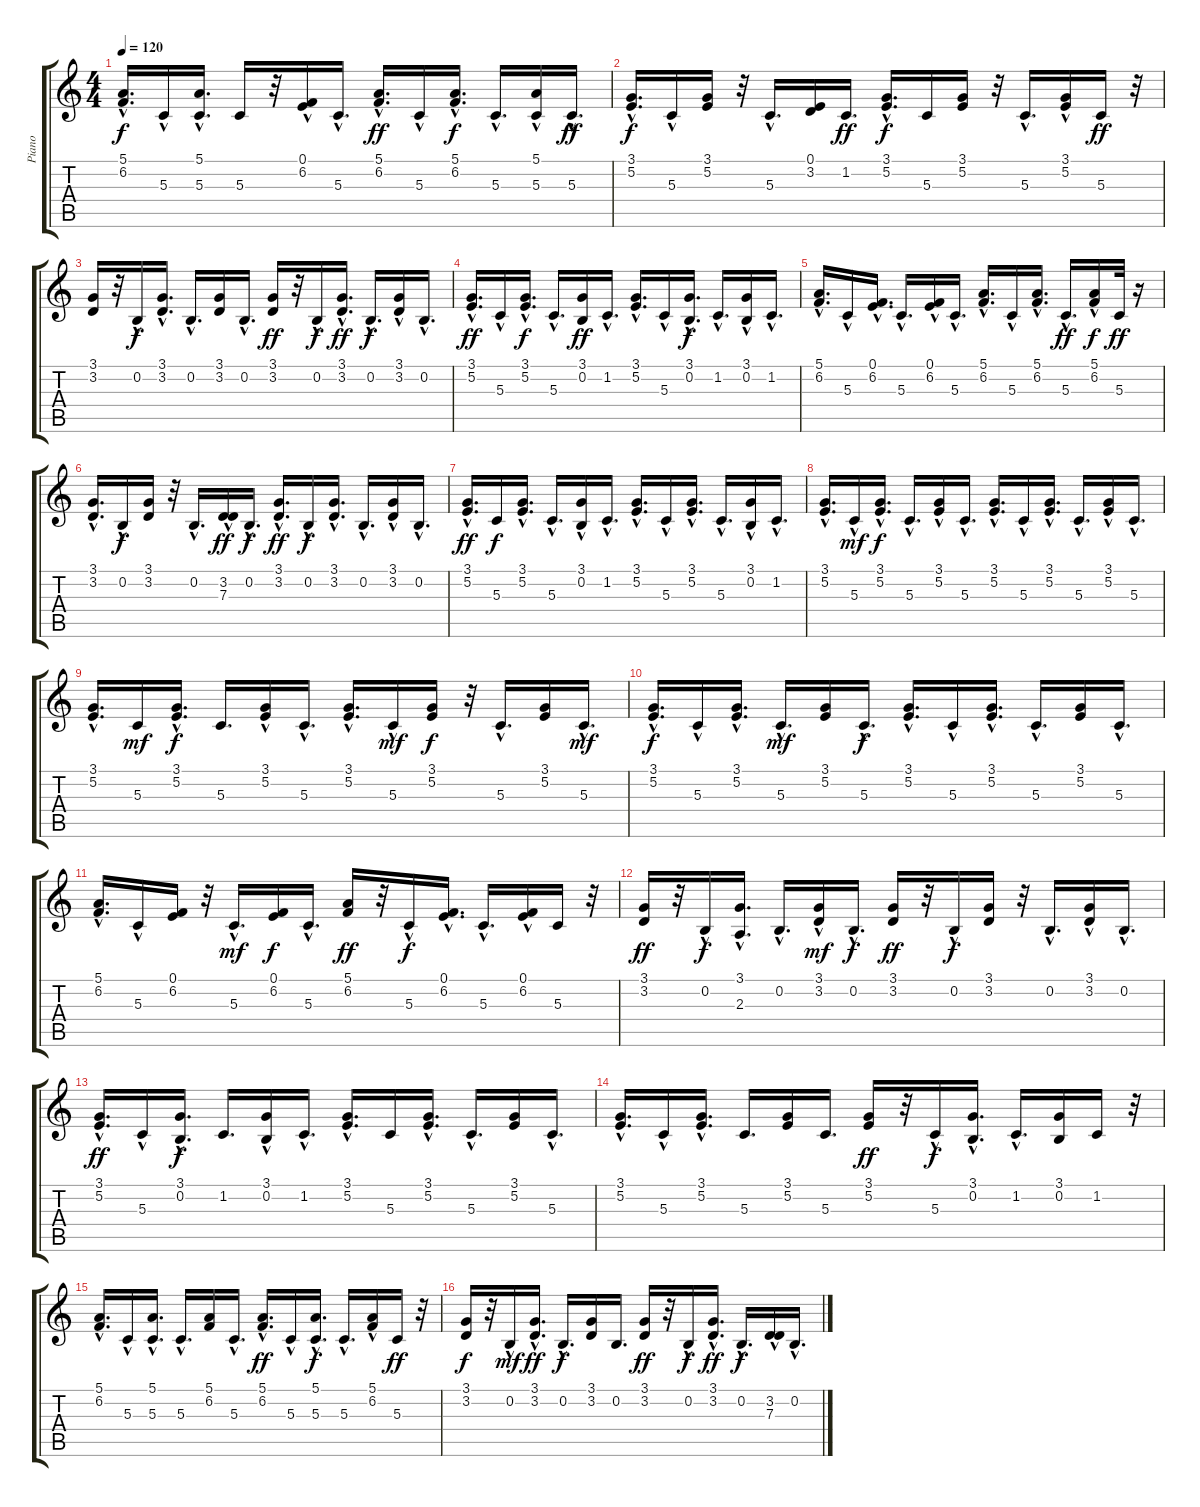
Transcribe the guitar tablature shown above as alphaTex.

\track ("Piano" "Piano") {instrument acousticgrandpiano}
\staff {score tabs}
\tuning (E4 B3 G3 D3 A2 E2) {hide}
\ts (4 4)
\tempo 120
\clef g2
\ks c
(5.1{hac} 6.2{hac}).16{d dy f} 5.3{hac}.16 (5.1{hac} 5.3{hac}).16{d} 5.3.16 r.32 (0.1{hac} 6.2).16 5.3{hac}.16{d} (5.1{hac} 6.2{hac}).16{d dy ff} 5.3{hac}.16 (5.1{hac} 6.2{hac}).16{d dy f} 5.3{hac}.16{d} (5.1{hac} 5.3{hac}).16 5.3{hac}.16{d dy ff} |
(3.1 5.2{hac}).16{d dy f} 5.3{hac}.16 (3.1 5.2).16 r.32 5.3{hac}.16{d} (0.1 3.2).16 1.2.16{d dy ff} (3.1{hac} 5.2{hac}).16{d dy f} 5.3.16 (3.1 5.2).16 r.32 5.3{hac}.16{d} (3.1 5.2{hac}).16 5.3.16{dy ff} r.32 |
(3.1 3.2).16 r.32 0.2{hac}.16{dy f} (3.1{hac} 3.2{hac}).16{d} 0.2{hac}.16{d} (3.1 3.2).16 0.2{hac}.16{d} (3.1 3.2).16{dy ff} r.32 0.2{hac}.16{dy f} (3.1{hac} 3.2{hac}).16{d dy ff} 0.2{hac}.16{d dy f} (3.1{hac} 3.2{hac}).16 0.2{hac}.16{d} |
(3.1 5.2{hac}).16{d dy ff} 5.3{hac}.16 (3.1{hac} 5.2{hac}).16{d dy f} 5.3{hac}.16{d} (3.1 0.2).16{dy ff} 1.2{hac}.16{d} (3.1{hac} 5.2{hac}).16{d} 5.3{hac}.16 (3.1{hac} 0.2{hac}).16{d dy f} 1.2{hac}.16{d} (3.1 0.2{hac}).16 1.2{hac}.16{d} |
(5.1{hac} 6.2{hac}).16{d} 5.3{hac}.16 (0.1{hac} 6.2{hac}).16{d} 5.3{hac}.16{d} (0.1{hac} 6.2).16 5.3{hac}.16{d} (5.1{hac} 6.2{hac}).16{d} 5.3{hac}.16 (5.1{hac} 6.2{hac}).16{d} 5.3{hac}.16{d dy ff} (5.1{hac} 6.2{hac}).16{dy f} 5.3.32{dy ff} r.16 |
(3.1{hac} 3.2{hac}).16{d} 0.2{hac}.16{dy f} (3.1 3.2).16 r.32 0.2{hac}.16{d} (3.2{hac} 7.3{hac}).16{dy ff} 0.2{hac}.16{d dy f} (3.1{hac} 3.2{hac}).16{d dy ff} 0.2{hac}.16{dy f} (3.1{hac} 3.2{hac}).16{d} 0.2{hac}.16{d} (3.1{hac} 3.2{hac}).16 0.2{hac}.16{d} |
(3.1{hac} 5.2{hac}).16{d dy ff} 5.3.16{dy f} (3.1 5.2{hac}).16{d} 5.3{hac}.16{d} (3.1{hac} 0.2{hac}).16 1.2{hac}.16{d} (3.1{hac} 5.2{hac}).16{d} 5.3{hac}.16 (3.1{hac} 5.2{hac}).16{d} 5.3{hac}.16{d} (3.1{hac} 0.2{hac}).16 1.2{hac}.16{d} |
(3.1{hac} 5.2{hac}).16{d} 5.3{hac}.16{dy mf} (3.1{hac} 5.2{hac}).16{d dy f} 5.3{hac}.16{d} (3.1{hac} 5.2).16 5.3{hac}.16{d} (3.1{hac} 5.2).16{d} 5.3{hac}.16 (3.1{hac} 5.2).16{d} 5.3{hac}.16{d} (3.1{hac} 5.2).16 5.3{hac}.16{d} |
(3.1{hac} 5.2{hac}).16{d} 5.3.16{dy mf} (3.1{hac} 5.2).16{d dy f} 5.3.16{d} (3.1{hac} 5.2).16 5.3{hac}.16{d} (3.1{hac} 5.2{hac}).16{d} 5.3{hac}.16{dy mf} (3.1 5.2).16{dy f} r.32 5.3{hac}.16{d} (3.1 5.2).16 5.3{hac}.16{d dy mf} |
(3.1{hac} 5.2{hac}).16{d dy f} 5.3{hac}.16 (3.1{hac} 5.2{hac}).16{d} 5.3{hac}.16{d dy mf} (3.1 5.2).16 5.3{hac}.16{d dy f} (3.1{hac} 5.2{hac}).16{d} 5.3{hac}.16 (3.1{hac} 5.2{hac}).16{d} 5.3{hac}.16{d} (3.1 5.2).16 5.3{hac}.16{d} |
(5.1 6.2{hac}).16{d} 5.3{hac}.16 (0.1 6.2).16 r.32 5.3{hac}.16{d dy mf} (0.1 6.2).16{dy f} 5.3{hac}.16{d} (5.1 6.2).16{dy ff} r.32 5.3{hac}.16{dy f} (0.1{hac} 6.2{hac}).16{d} 5.3{hac}.16{d} (0.1{hac} 6.2{hac}).16 5.3.16 r.32 |
(3.1 3.2).16{dy ff} r.32 0.2{hac}.16{dy f} (3.1{hac} 2.3).16{d} 0.2{hac}.16{d} (3.1{hac} 3.2).16{dy mf} 0.2{hac}.16{d dy f} (3.1 3.2).16{dy ff} r.32 0.2{hac}.16{dy f} (3.1 3.2).16 r.32 0.2{hac}.16{d} (3.1{hac} 3.2).16 0.2{hac}.16{d} |
(3.1 5.2{hac}).16{d dy ff} 5.3{hac}.16 (3.1{hac} 0.2{hac}).16{d dy f} 1.2.16{d} (3.1{hac} 0.2).16 1.2{hac}.16{d} (3.1{hac} 5.2{hac}).16{d} 5.3.16 (3.1{hac} 5.2{hac}).16{d} 5.3{hac}.16{d} (3.1 5.2).16 5.3{hac}.16{d} |
(3.1{hac} 5.2).16{d} 5.3{hac}.16 (3.1 5.2{hac}).16{d} 5.3.16{d} (3.1 5.2).16 5.3.16{d} (3.1 5.2).16{dy ff} r.32 5.3{hac}.16{dy f} (3.1{hac} 0.2{hac}).16{d} 1.2{hac}.16{d} (3.1 0.2).16 1.2.16 r.32 |
(5.1{hac} 6.2{hac}).16{d} 5.3{hac}.16 (5.1{hac} 5.3{hac}).16{d} 5.3{hac}.16{d} (5.1 6.2).16 5.3{hac}.16{d} (5.1 6.2{hac}).16{d dy ff} 5.3{hac}.16 (5.1{hac} 5.3{hac}).16{d dy f} 5.3{hac}.16{d} (5.1{hac} 6.2{hac}).16 5.3.16{dy ff} r.32 |
(3.1 3.2).16{dy f} r.32 0.2{hac}.16{dy mf} (3.1{hac} 3.2).16{d dy ff} 0.2{hac}.16{d dy f} (3.1 3.2).16 0.2.16{d} (3.1 3.2).16{dy ff} r.32 0.2{hac}.16{dy f} (3.1{hac} 3.2{hac}).16{d dy ff} 0.2{hac}.16{d dy f} (3.2{hac} 7.3{hac}).16 0.2{hac}.16{d}
